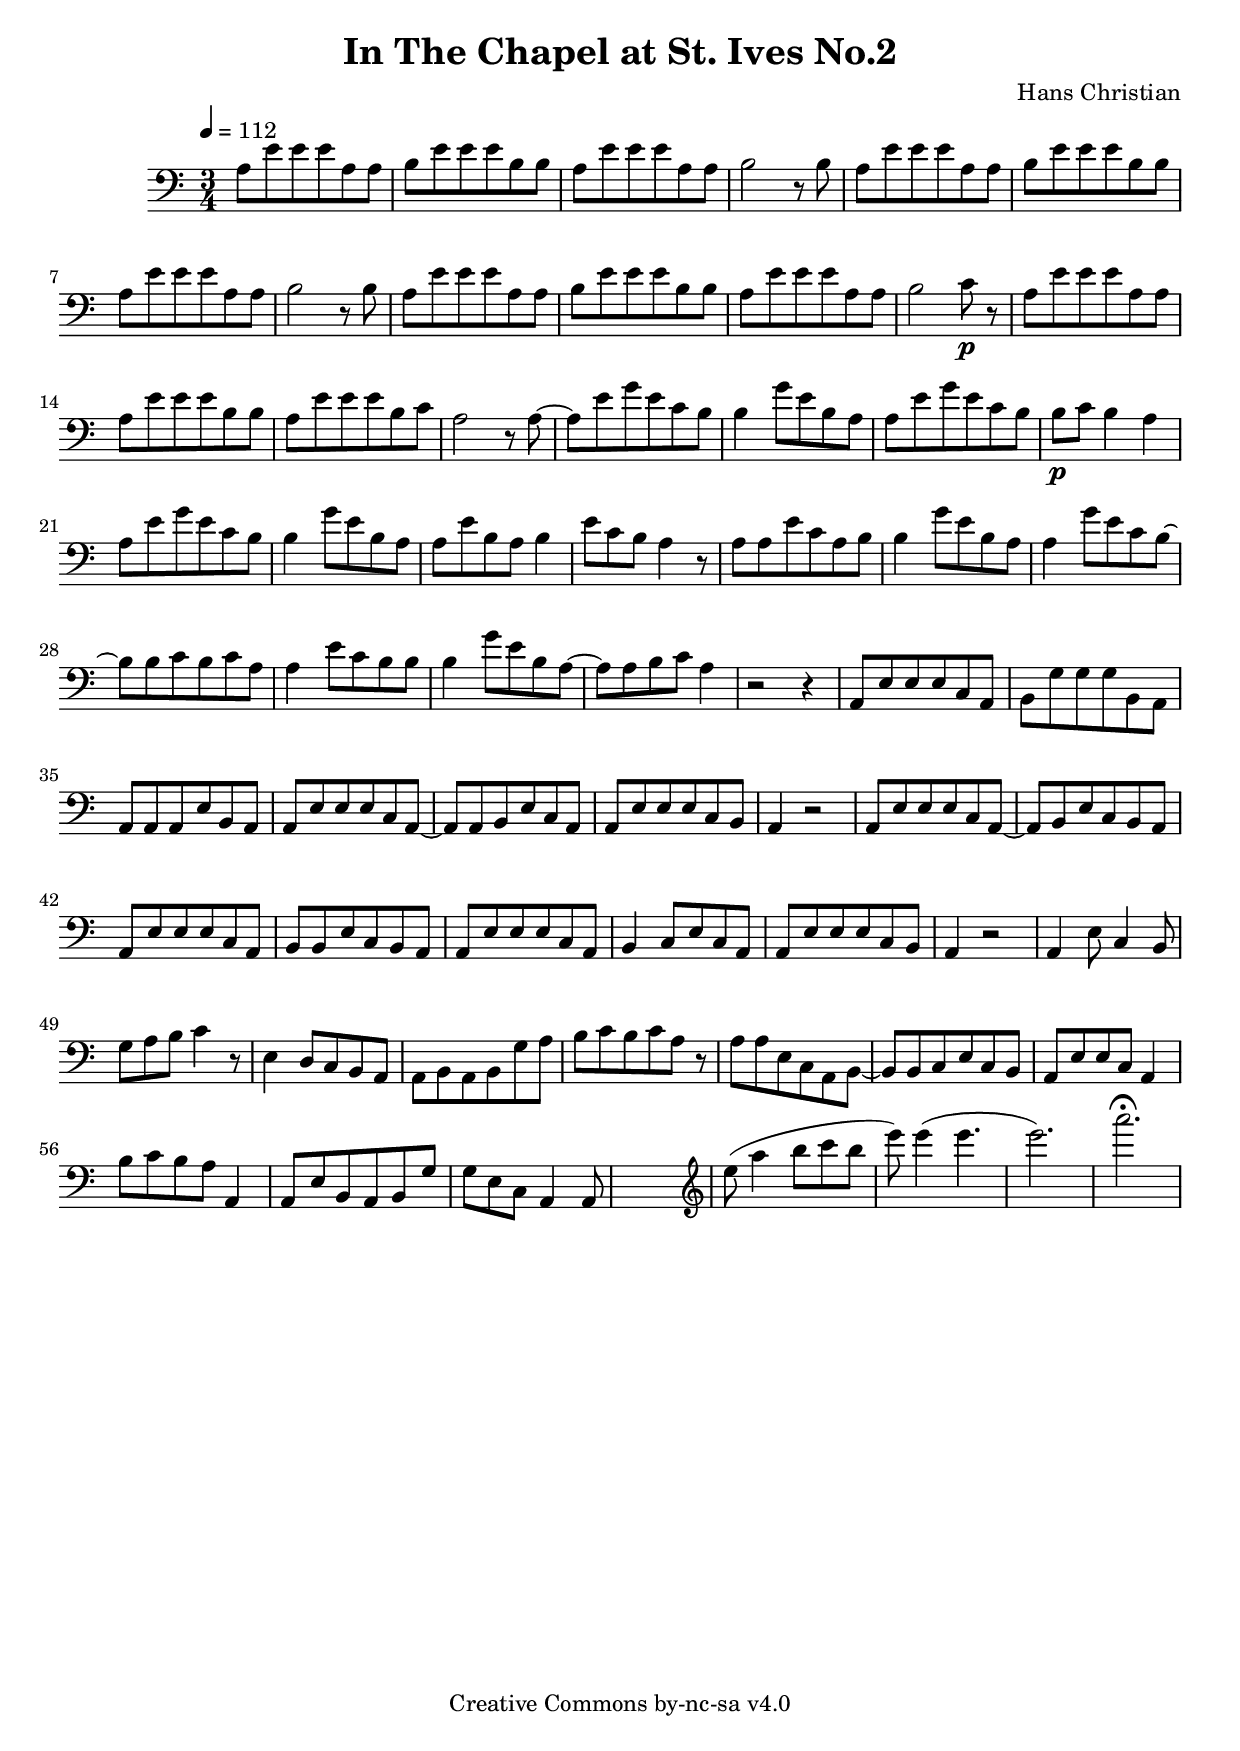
\header {
	title = "In The Chapel at St. Ives No.2"
	composer = "Hans Christian"
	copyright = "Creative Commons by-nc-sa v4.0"
}

\score {
	\new Staff \with {midiInstrument = #"cello"} <<
	\clef bass
	\time 3/4
	\tempo 4=112
	\relative {
	a8 e' e e a, a
	b e e e b b % 00:05 mark at the second e
	a e' e e a, a
	b2 r8 b

	a e' e e a, a % 00:10 mark at the end
	b e e e b b
	a e' e e a, a
	b2 r8 b

	a8 e' e e a, a % 00:15 mark at the opening a
	b e e e b b
	a e' e e a, a
	b2 c8\p r % 00:20 mark at b

	a e' e e a, a
	a e' e e b b
	a e' e e b c % 00:25 mark at b
	a2 r8 a~

	a e' g e c b
	b4 g'8 e b a % 00:30 mark at g
	a e' g e c b % FIXME crescendo to piano here?
	b\p c b4 a

	a8\! e' g e c b % 00:35 mark at c
	b4 g'8 e b a
	a e' b a b4
	e8 c b a4 r8 % 00:40 mark at a

	a a e' c a b
	b4 g'8 e b a
	a4 g'8 e c b~ % 00:45 mark at e
	b b c b c a

	a4 e'8 c b b
	b4 g'8 e b a~ % FIXME: I'm not super-happy about the rhythm of this b quarter note.
	a a b c a4 % 00:50 mark at the beginning of the measure
	r2 r4

	a,8 e' e e c a % 00:55 mark at c
	b g' g g b, a
	a a a e' b a
	a e' e e c a~ % 01:00 mark at the beginning of the measure
	a a b e c a
	a e' e e c b
	a4 r2 % 01:05 mark at a

	a8 e' e e c a~
	a b e c b a
	a e' e e c a % 01:10 mark at the second e
	b b e c b a
	a e' e e c a
	b4 c8 e c a % 01:15 mark at a
	a e' e e c b
	a4 r2

	a4 e'8 c4 b8 % 01:20 mark at b
	g'8 a b c4 r8
	e,4 d8 c b a
	a b a b g' a % 01:25 mark at first a
	b c b c a r % FIXME: decrescendo the last a into the rest?

	a a e c a b~ % 01:30 mark at the beginning
	b b c e c b
	a e' e c a4
	b'8 c b a a,4 % 01:35 mark at the second b
	a8 e' b a b g' % FIXME: the rhythm in here is probably broken
	g e c a4 a8


	%END section
	% total work in progress. FIXME: port to relative notation.
	s2. %PLACEHOLDER
	\clef treble
	e'''8( a4 b8 c b %works better when played on the 2nd string, FIXME: add markers for that

	e8) e4( e4. % 09:00 mark
	e2.) %FIXME: measure the duration of this e group.
	a2.\fermata
	}


	>>
	\layout{}
	\midi{}
}
